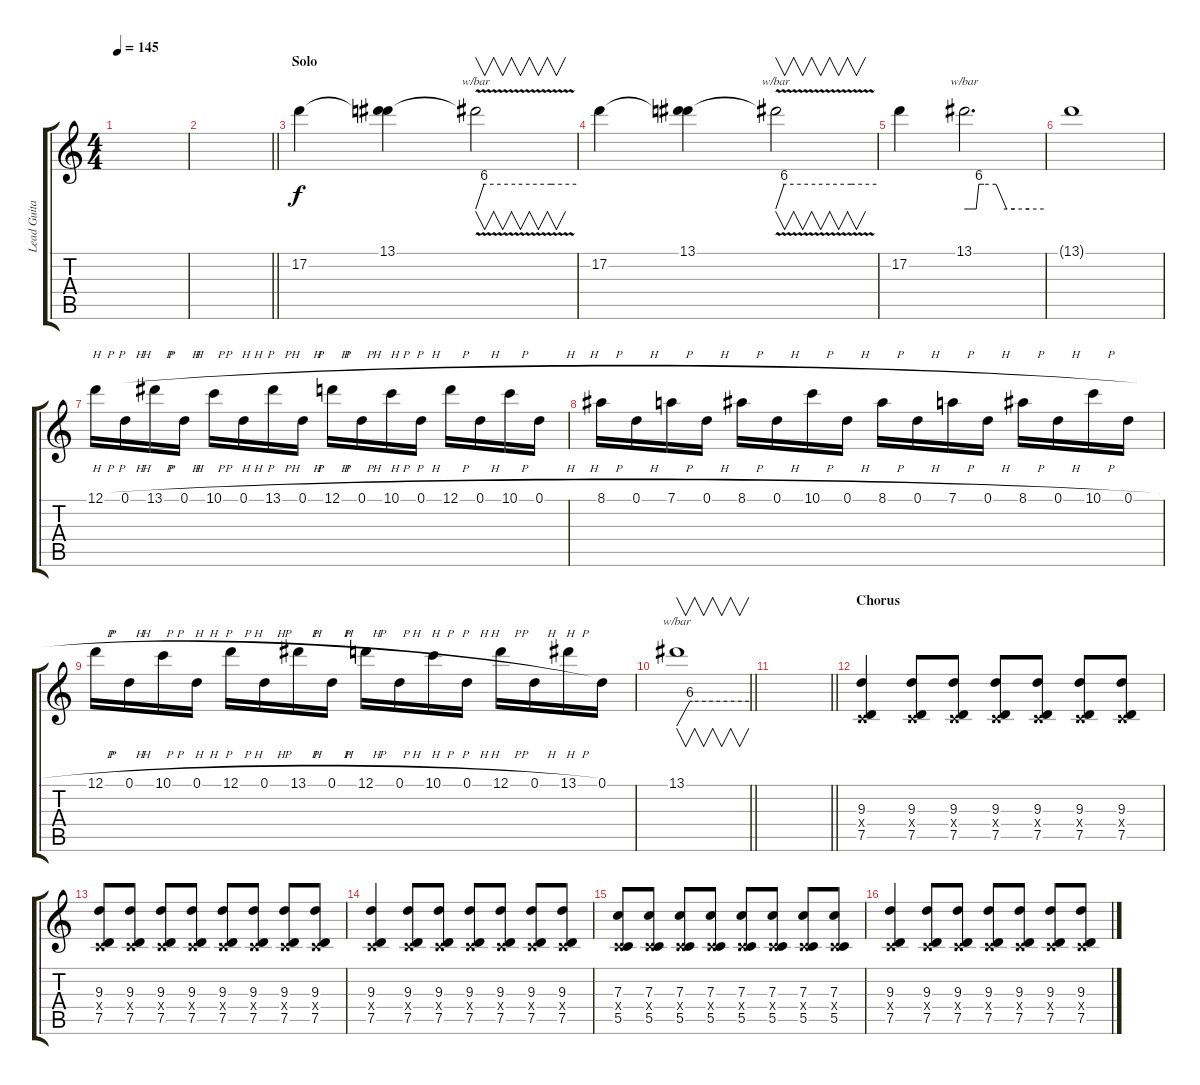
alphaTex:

\track ("Lead Guitar I" "Lead Guita") {instrument distortionguitar}
\staff {score tabs}
\tuning (D4 A3 F3 C3 G2 C2) {hide}
\ts (4 4)
\tempo 145
\clef g2
\ks c
|
\barLineRight lightlight
|
\section ("" "Solo")
17.2.4{volume 14} (13.1 17.2{t}).4 13.1{v t}.2{v tbe (custom default 0 0 5 24 45 24 60 24)} |
17.2.4 (13.1 17.2{t}).4 13.1{v t}.2{v tbe (custom default 0 0 5 24 45 24 60 24)} |
17.2.4 13.1.2{d tbe (custom default 0 0 3 0 5 0 9 0 11 24 15 24 24 24 32 0 38 0 49 0 60 0)} |
13.1{t}.1 |
12.1{h}.16 0.1{h}.16 13.1{h}.16 0.1{h}.16 10.1{h}.16 0.1{h}.16 13.1{h}.16 0.1{h}.16 12.1{h}.16 0.1{h}.16 10.1{h}.16 0.1{h}.16 12.1{h}.16 0.1{h}.16 10.1{h}.16 0.1{h}.16 |
8.1{h}.16 0.1{h}.16 7.1{h}.16 0.1{h}.16 8.1{h}.16 0.1{h}.16 10.1{h}.16 0.1{h}.16 8.1{h}.16 0.1{h}.16 7.1{h}.16 0.1{h}.16 8.1{h}.16 0.1{h}.16 10.1{h}.16 0.1{h}.16 |
12.1{h}.16 0.1{h}.16 10.1{h}.16 0.1{h}.16 12.1{h}.16 0.1{h}.16 13.1{h}.16 0.1{h}.16 12.1{h}.16 0.1{h}.16 10.1{h}.16 0.1{h}.16 12.1{h}.16 0.1{h}.16 13.1{h}.16 0.1.16 |
\barLineRight lightlight
13.1.1{v tbe (custom default 0 0 11 24 13 24 60 24)} |
\barLineRight lightlight
|
\section ("" "Chorus")
(9.3 0.4{x} 7.5).4 (9.3 0.4{x} 7.5).8 (9.3 0.4{x} 7.5).8 (9.3 0.4{x} 7.5).8 (9.3 0.4{x} 7.5).8 (9.3 0.4{x} 7.5).8 (9.3 0.4{x} 7.5).8 |
(9.3 0.4{x} 7.5).8 (9.3 0.4{x} 7.5).8 (9.3 0.4{x} 7.5).8 (9.3 0.4{x} 7.5).8 (9.3 0.4{x} 7.5).8 (9.3 0.4{x} 7.5).8 (9.3 0.4{x} 7.5).8 (9.3 0.4{x} 7.5).8 |
(9.3 0.4{x} 7.5).4 (9.3 0.4{x} 7.5).8 (9.3 0.4{x} 7.5).8 (9.3 0.4{x} 7.5).8 (9.3 0.4{x} 7.5).8 (9.3 0.4{x} 7.5).8 (9.3 0.4{x} 7.5).8 |
(7.3 0.4{x} 5.5).8 (7.3 0.4{x} 5.5).8 (7.3 0.4{x} 5.5).8 (7.3 0.4{x} 5.5).8 (7.3 0.4{x} 5.5).8 (7.3 0.4{x} 5.5).8 (7.3 0.4{x} 5.5).8 (7.3 0.4{x} 5.5).8 |
(9.3 0.4{x} 7.5).4 (9.3 0.4{x} 7.5).8 (9.3 0.4{x} 7.5).8 (9.3 0.4{x} 7.5).8 (9.3 0.4{x} 7.5).8 (9.3 0.4{x} 7.5).8 (9.3 0.4{x} 7.5).8
